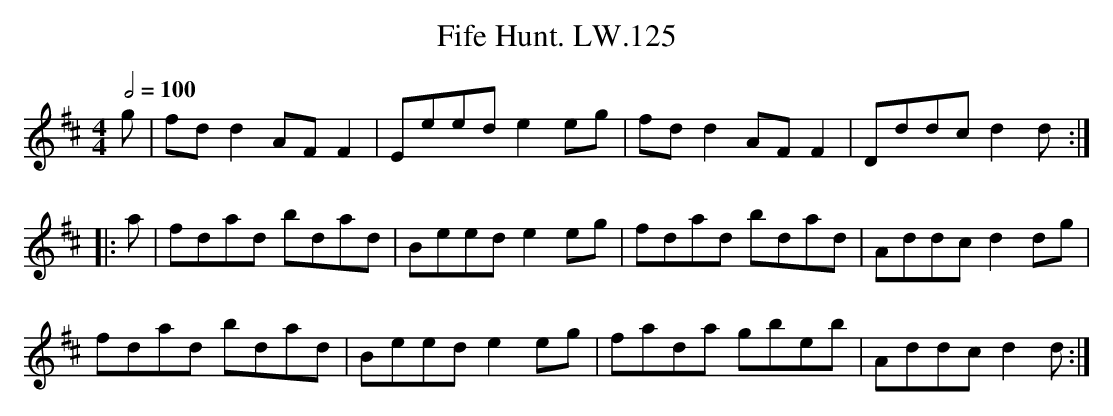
X:1
T:Fife Hunt. LW.125
M:4/4
Q:1/2=100
L:1/8
K:D
g | fd d2 AF F2 | Eeed e2 eg | fdd2 AFF2 | Dddc d2 d :|
|: a | fdad bdad | Beed e2eg | fdad bdad | Addc d2 dg |
fdad bdad | Beed e2 eg | fada gbeb | Addc d2d :|
